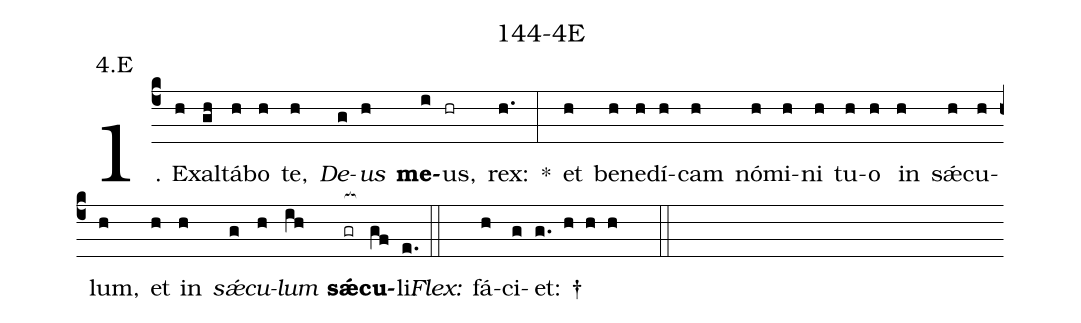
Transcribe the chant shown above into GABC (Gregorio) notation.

name: 144-4E;
annotation: 4.E;
%%
(c4)1. Ex(h)al(gh)tá(h)bo(h) te,(h) <i>De</i>(g)<i>us</i>(h) <b>me</b>(i)us,(hr) rex:(h.) *(:) et(h) be(h)ne(h)dí(h)cam(h) nó(h)mi(h)ni(h) tu(h)o(h) in(h) sǽ(h)cu(h)lum,(h) et(h) in(h) <i>sǽ</i>(g)<i>cu</i>(h)<i>lum</i>(ih) <b>sǽ</b>(gr[ocb:1{])<b>cu</b>(gf[ocb:0}])li.(e.) (::)
<i>Flex:</i>()  fá(h)ci(g)et: †(g. h h h  ::)
